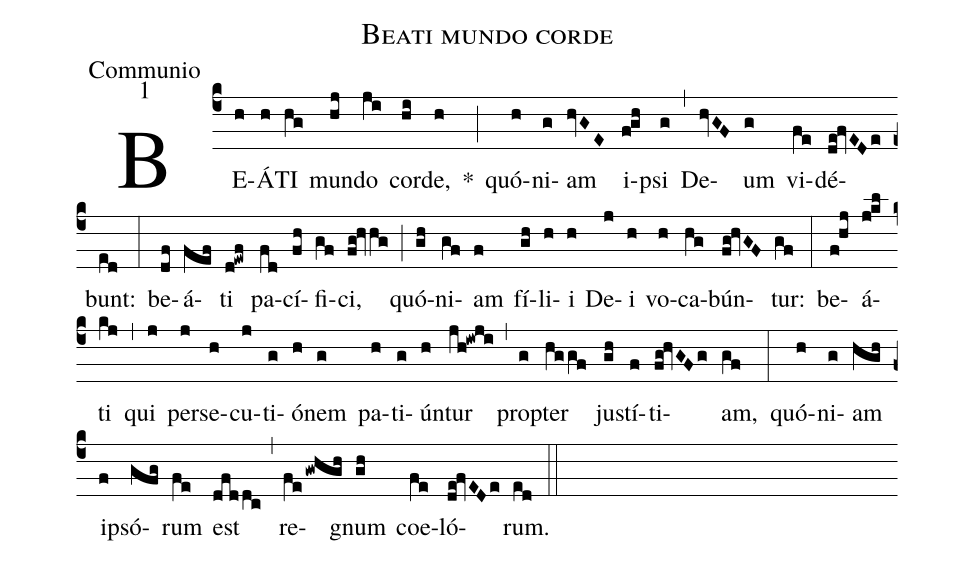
name:Beati mundo corde;
office-part:Communio;
mode:1;
%%
(c4) BE(h)Á(h)TI(hg) mun(hj)do(ji) cor(hi)de,(h) *(;) quó(h)ni(g)am(hvGE) i(f!gh)psi(g) (,) De(hvGF)um(g) vi(fe)dé(de!fvEDe)bunt:(ed) (:) be(df)á(fef)ti(d!ewf) pa(fd)cí(fh)fi(gf)ci,(fg!hvhg) (;) quó(gh)ni(gf)am(f) fí(gh)li(h)i(h) De(j)i(h) vo(h)ca(hg)bún(fg!hvGF)tur:(gf) (:) be(f!hj)á(j!kl)ti(kj) (,) qui(j) per(j)se(h)cu(j)ti(g)ó(h)nem(g) pa(h)ti(g)ún(h)tur(jh!iwji) (,) prop(g)ter(hggf) ju(gh)stí(f)ti(fg!hvGFg)am,(gf) (:) quó(h)ni(g)am(hgh) i(f)psó(gfg)rum(fe) est(dfddc) (,) re(fe/gwhgh)gnum(gh) coe(fe)ló(de!fvEDe)rum.(ed) (::)
